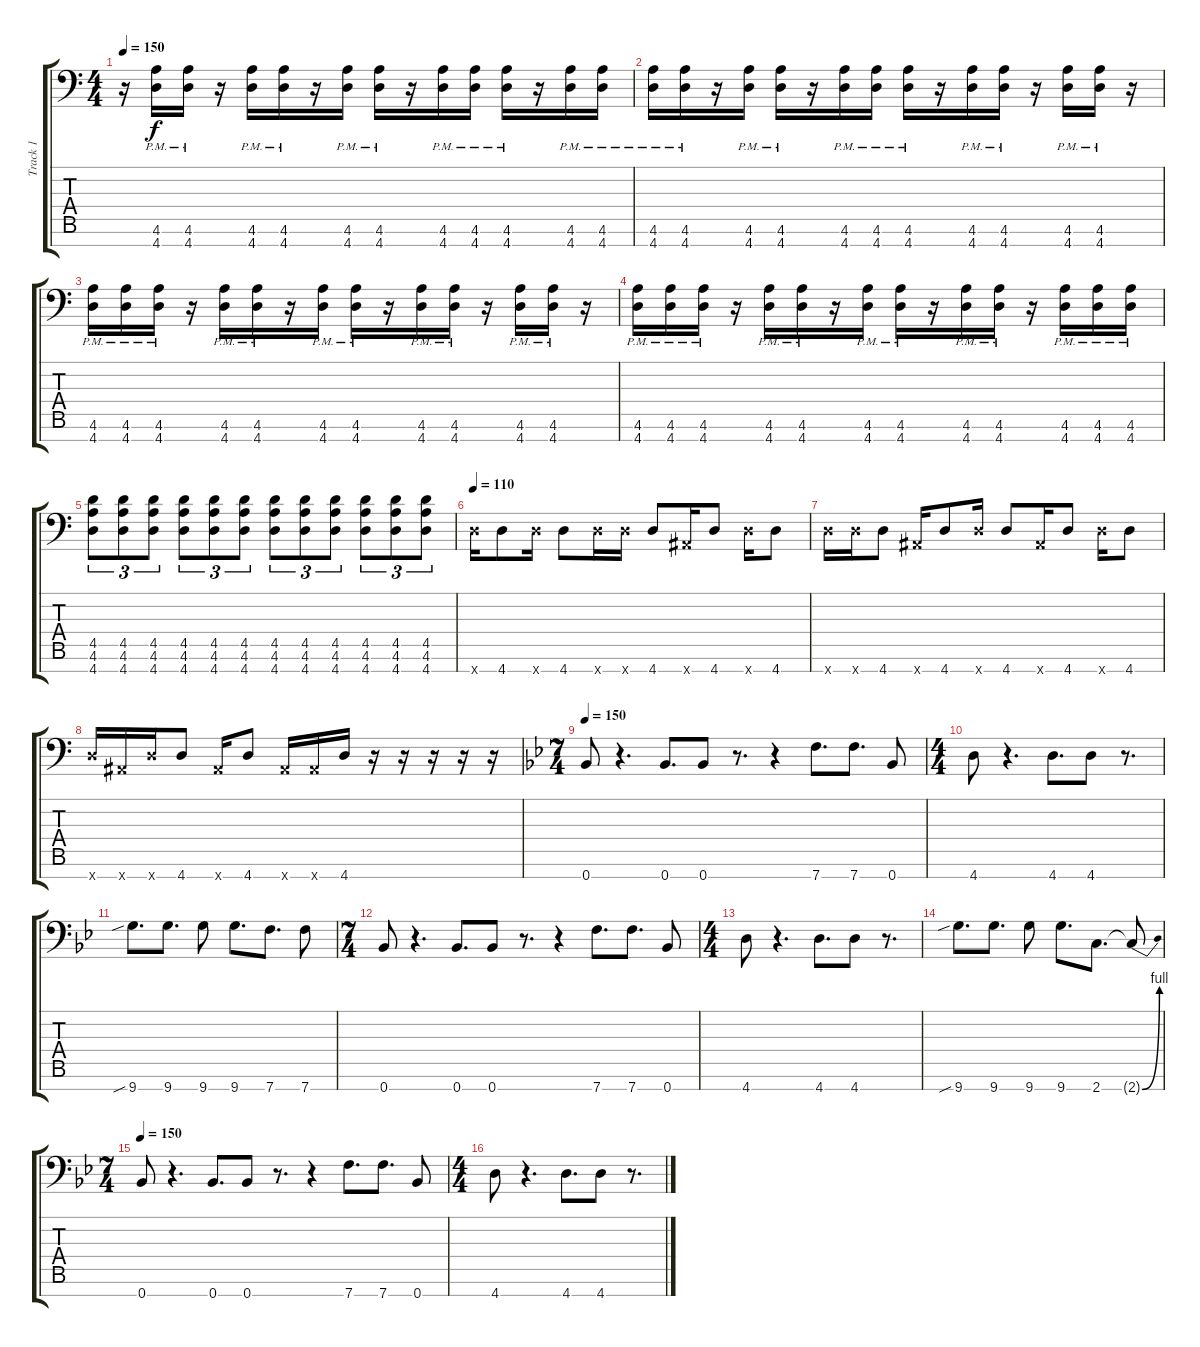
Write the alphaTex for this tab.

\track ("Track 1" "Track 1") {instrument distortionguitar}
\staff {score tabs}
\tuning (Eb4 Bb3 F3 Eb3 Bb2 F2 Bb1) {hide}
\ts (4 4)
\tempo 150
\clef f4
\ks c
r.16{dy f} (4.6{pm} 4.7{pm}).16 (4.6{pm} 4.7{pm}).16 r.16 (4.6{pm} 4.7{pm}).16 (4.6{pm} 4.7{pm}).16 r.16 (4.6{pm} 4.7{pm}).16 (4.6{pm} 4.7{pm}).16 r.16 (4.6{pm} 4.7{pm}).16 (4.6{pm} 4.7{pm}).16 (4.6{pm} 4.7{pm}).16 r.16 (4.6{pm} 4.7{pm}).16 (4.6{pm} 4.7{pm}).16 |
(4.6{pm} 4.7{pm}).16 (4.6{pm} 4.7{pm}).16 r.16 (4.6{pm} 4.7{pm}).16 (4.6{pm} 4.7{pm}).16 r.16 (4.6{pm} 4.7{pm}).16 (4.6{pm} 4.7{pm}).16 (4.6{pm} 4.7{pm}).16 r.16 (4.6{pm} 4.7{pm}).16 (4.6{pm} 4.7{pm}).16 r.16 (4.6{pm} 4.7{pm}).16 (4.6{pm} 4.7{pm}).16 r.16 |
(4.6{pm} 4.7{pm}).16 (4.6{pm} 4.7{pm}).16 (4.6{pm} 4.7{pm}).16 r.16 (4.6{pm} 4.7{pm}).16 (4.6{pm} 4.7{pm}).16 r.16 (4.6{pm} 4.7{pm}).16 (4.6{pm} 4.7{pm}).16 r.16 (4.6{pm} 4.7{pm}).16 (4.6{pm} 4.7{pm}).16 r.16 (4.6{pm} 4.7{pm}).16 (4.6{pm} 4.7{pm}).16 r.16 |
(4.6{pm} 4.7{pm}).16 (4.6{pm} 4.7{pm}).16 (4.6{pm} 4.7{pm}).16 r.16 (4.6{pm} 4.7{pm}).16 (4.6{pm} 4.7{pm}).16 r.16 (4.6{pm} 4.7{pm}).16 (4.6{pm} 4.7{pm}).16 r.16 (4.6{pm} 4.7{pm}).16 (4.6{pm} 4.7{pm}).16 r.16 (4.6{pm} 4.7{pm}).16 (4.6{pm} 4.7{pm}).16 (4.6{pm} 4.7{pm}).16 |
(4.5 4.6 4.7).8{tu (3 2)} (4.5 4.6 4.7).8{tu (3 2)} (4.5 4.6 4.7).8{tu (3 2)} (4.5 4.6 4.7).8{tu (3 2)} (4.5 4.6 4.7).8{tu (3 2)} (4.5 4.6 4.7).8{tu (3 2)} (4.5 4.6 4.7).8{tu (3 2)} (4.5 4.6 4.7).8{tu (3 2)} (4.5 4.6 4.7).8{tu (3 2)} (4.5 4.6 4.7).8{tu (3 2)} (4.5 4.6 4.7).8{tu (3 2)} (4.5 4.6 4.7).8{tu (3 2)} |
\tempo 110
4.7{x}.16 4.7.8 4.7{x}.16 4.7.8 4.7{x}.16 4.7{x}.16 4.7.8 0.7{x}.16 4.7.8 4.7{x}.16 4.7.8 |
4.7{x}.16 4.7{x}.16 4.7.8 0.7{x}.16 4.7.8 4.7{x}.16 4.7.8 0.7{x}.16 4.7.8 4.7{x}.16 4.7.8 |
4.7{x}.16 0.7{x}.16 4.7{x}.16 4.7.8 0.7{x}.16 4.7.8 0.7{x}.16 0.7{x}.16 4.7.16 r.16 r.16 r.16 r.16 r.16 |
\ts (7 4)
\tempo 150
\ks bb
0.7.8 r.4{d} 0.7.8{d} 0.7.8 r.8{d} r.4 7.7.8{d} 7.7.8{d} 0.7.8 |
\ts (4 4)
4.7.8 r.4{d} 4.7.8{d} 4.7.8 r.8{d} |
9.7{sib}.8{d} 9.7.8{d} 9.7.8 9.7.8{d} 7.7.8{d} 7.7.8 |
\ts (7 4)
0.7.8 r.4{d} 0.7.8{d} 0.7.8 r.8{d} r.4 7.7.8{d} 7.7.8{d} 0.7.8 |
\ts (4 4)
4.7.8 r.4{d} 4.7.8{d} 4.7.8 r.8{d} |
9.7{sib}.8{d} 9.7.8{d} 9.7.8 9.7.8{d} 2.7.8{d} 2.7{be (bend 0 0 60 4) t}.8 |
\ts (7 4)
\tempo 150
0.7.8 r.4{d} 0.7.8{d} 0.7.8 r.8{d} r.4 7.7.8{d} 7.7.8{d} 0.7.8 |
\ts (4 4)
4.7.8 r.4{d} 4.7.8{d} 4.7.8 r.8{d}
